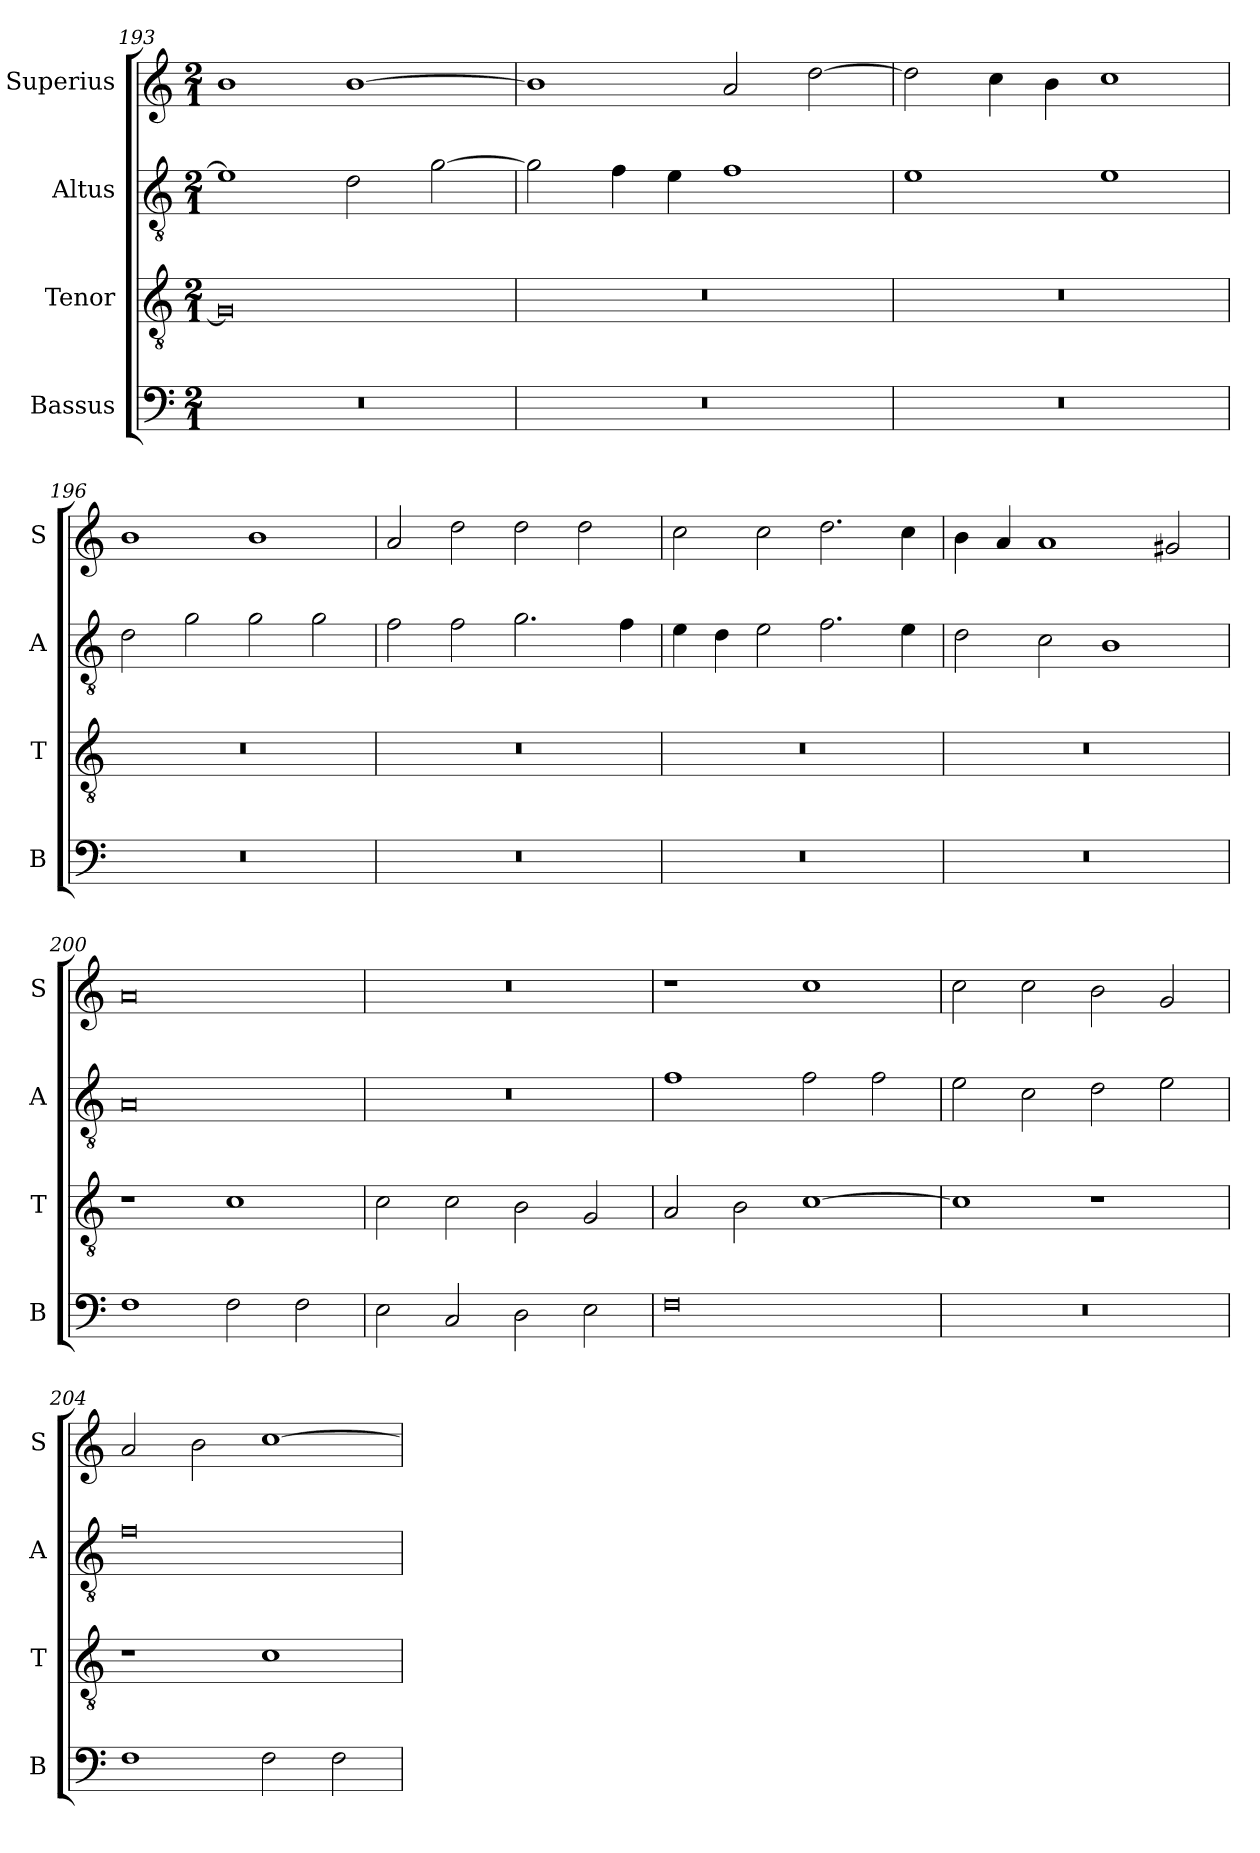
**kern	**kern	**kern	**kern
*part4	*part3	*part2	*part1
*staff4	*staff3	*staff2	*staff1
*I"Bassus	*I"Tenor	*I"Altus	*I"Superius
*I'B	*I'T	*I'A	*I'S
*clefF4	*clefGv2	*clefGv2	*clefG2
*k[]	*k[]	*k[]	*k[]
*M2/1	*M2/1	*M2/1	*M2/1
=193	=193	=193	=193
0r	0G]	1e]	1b
.	.	2d\	[1b
.	.	[2g\	.
=194	=194	=194	=194
0r	0r	2g\]	1b]
.	.	4f\	.
.	.	4e\	.
.	.	1f	2a/
.	.	.	[2dd\
=195	=195	=195	=195
0r	0r	1e	2dd\]
.	.	.	4cc\
.	.	.	4b\
.	.	1e	1cc
=196	=196	=196	=196
0r	0r	2d\	1b
.	.	2g\	.
.	.	2g\	1b
.	.	2g\	.
=197	=197	=197	=197
0r	0r	2f\	2a/
.	.	2f\	2dd\
.	.	2.g\	2dd\
.	.	.	2dd\
.	.	4f\	.
=198	=198	=198	=198
0r	0r	4e\	2cc\
.	.	4d\	.
.	.	2e\	2cc\
.	.	2.f\	2.dd\
.	.	4e\	4cc\
=199	=199	=199	=199
0r	0r	2d\	4b\
.	.	.	4a/
.	.	2c\	1a
.	.	1B	.
.	.	.	2g#X/
=200	=200	=200	=200
1F	1r	0A	0a
2F\	1c	.	.
2F\	.	.	.
=201	=201	=201	=201
2E\	2c\	0r	0r
2C/	2c\	.	.
2D\	2B\	.	.
2E\	2G/	.	.
=202	=202	=202	=202
0F	2A/	1f	1r
.	2B\	.	.
.	[1c	2f\	1cc
.	.	2f\	.
=203	=203	=203	=203
0r	1c]	2e\	2cc\
.	.	2c\	2cc\
.	1r	2d\	2b\
.	.	2e\	2g/
=204	=204	=204	=204
1F	1r	0f	2a/
.	.	.	2b\
2F\	1c	.	[1cc
2F\	.	.	.
=	=	=	=
*-	*-	*-	*-
